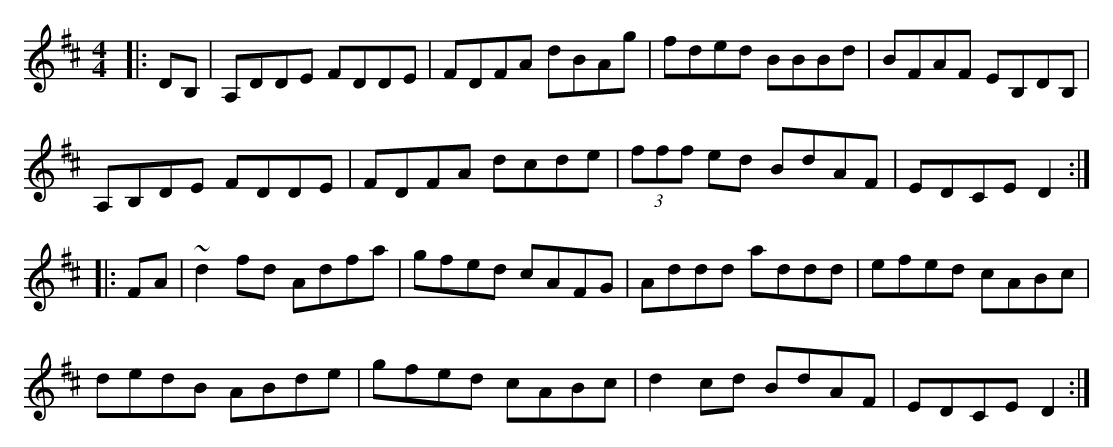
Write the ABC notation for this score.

X:1
M:4/4
K:D
|:DB,|A,DDE FDDE|FDFA dBAg|fded BBBd|BFAF EB,DB,|
A,B,DE FDDE|FDFA dcde|(3fff ed BdAF|EDCE D2,:|
|:FA|~d2fd Adfa|gfed cAFG|Addd addd|efed cABc|
dedB ABde|gfed cABc|d2cd BdAF|EDCE D2:|
